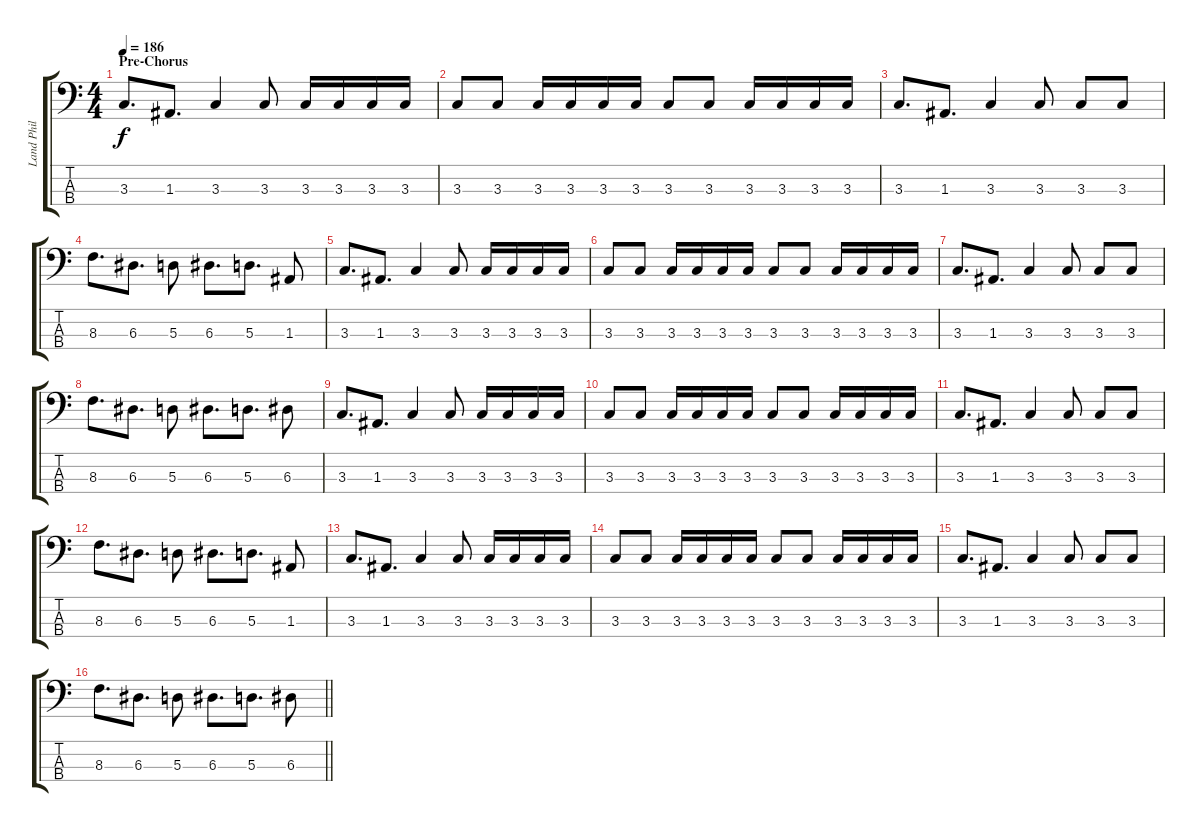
\track ("Land Phil" "Land Phil") {instrument electricbasspick}
\staff {score tabs}
\tuning (G2 D2 A1 E1) {hide}
\ts (4 4)
\section ("" "Pre-Chorus")
\tempo 186
\clef f4
\ks c
3.3.8{d dy f instrument electricbasspick} 1.3.8{d} 3.3.4 3.3.8 3.3.16 3.3.16 3.3.16 3.3.16 |
3.3.8 3.3.8 3.3.16 3.3.16 3.3.16 3.3.16 3.3.8 3.3.8 3.3.16 3.3.16 3.3.16 3.3.16 |
3.3.8{d} 1.3.8{d} 3.3.4 3.3.8 3.3.8 3.3.8 |
8.3.8{d} 6.3.8{d} 5.3.8 6.3.8{d} 5.3.8{d} 1.3.8 |
3.3.8{d} 1.3.8{d} 3.3.4 3.3.8 3.3.16 3.3.16 3.3.16 3.3.16 |
3.3.8 3.3.8 3.3.16 3.3.16 3.3.16 3.3.16 3.3.8 3.3.8 3.3.16 3.3.16 3.3.16 3.3.16 |
3.3.8{d} 1.3.8{d} 3.3.4 3.3.8 3.3.8 3.3.8 |
8.3.8{d} 6.3.8{d} 5.3.8 6.3.8{d} 5.3.8{d} 6.3.8 |
3.3.8{d} 1.3.8{d} 3.3.4 3.3.8 3.3.16 3.3.16 3.3.16 3.3.16 |
3.3.8 3.3.8 3.3.16 3.3.16 3.3.16 3.3.16 3.3.8 3.3.8 3.3.16 3.3.16 3.3.16 3.3.16 |
3.3.8{d} 1.3.8{d} 3.3.4 3.3.8 3.3.8 3.3.8 |
8.3.8{d} 6.3.8{d} 5.3.8 6.3.8{d} 5.3.8{d} 1.3.8 |
3.3.8{d} 1.3.8{d} 3.3.4 3.3.8 3.3.16 3.3.16 3.3.16 3.3.16 |
3.3.8 3.3.8 3.3.16 3.3.16 3.3.16 3.3.16 3.3.8 3.3.8 3.3.16 3.3.16 3.3.16 3.3.16 |
3.3.8{d} 1.3.8{d} 3.3.4 3.3.8 3.3.8 3.3.8 |
\barLineRight lightlight
8.3.8{d} 6.3.8{d} 5.3.8 6.3.8{d} 5.3.8{d} 6.3.8
